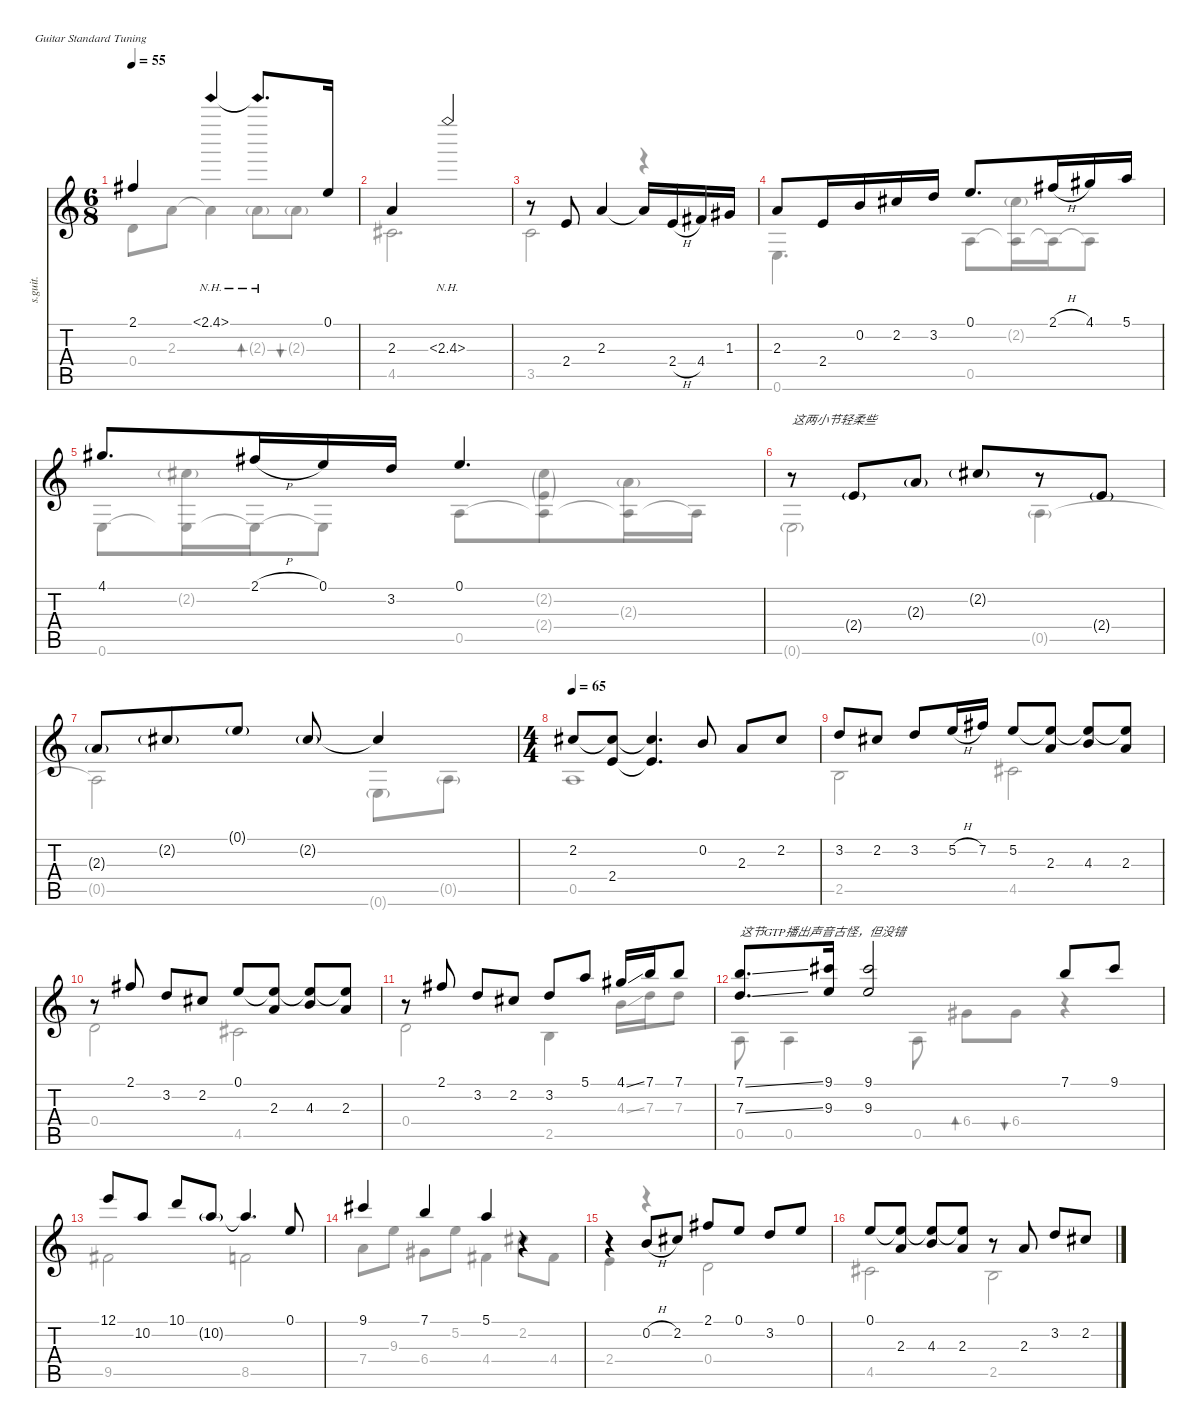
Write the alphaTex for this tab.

\defaultSystemsLayout 4
\hideDynamics
\bracketExtendMode nobrackets
\otherSystemsTrackNameOrientation horizontal
\track ("" "s.guit.") {instrument acousticguitarsteel}
\staff {score tabs}
\tuning (E4 B3 G3 D3 A2 E2)
\voice
\ts (6 8)
\tempo 55
\clef g2
\ks c
2.1{acc #}.4{dy f beam Up} 2.1{nh acc #}.4{beam Up} 2.1{nh t acc #}.8{d beam Up} 0.1.16{beam Up} |
2.3.4{beam Up} 2.3{nh}.2{beam Up} |
r.8{beam Up} 2.4.8{beam Up} 2.3.4{beam Up} 2.3{t}.16{beam Up} 2.4{h}.16{beam Up} 4.4{acc #}.16{beam Up} 1.3{acc #}.16{beam Up} |
2.3.8{dy ff beam Up} 2.4.16{beam Up} 0.2.16{beam Up} 2.2{acc #}.16{beam Up} 3.2.16{beam Up} 0.1.8{d beam Up} 2.1{h acc #}.16{dy f beam Up} 4.1{acc #}.16{beam Up} 5.1.16{beam Up} |
4.1{acc #}.8{d dy ff beam Up} 2.1{h acc #}.16{beam Up} 0.1.16{beam Up} 3.2.16{dy f beam Up} 0.1.4{d beam Up} |
r.8{txt "这两小节轻柔些" beam Up} 2.4{g}.8{dy mf beam Up} 2.3{g}.8{beam Up} 2.2{g acc #}.8{beam Up} r.8{beam Up} 2.4{g}.8{beam Up} |
2.3{g}.8{beam Up} 2.2{g acc #}.8{beam Up} 0.1{g}.8{beam Up} 2.2{g acc #}.8{beam Up} 2.2{t acc #}.4{dy f beam Up} |
\ts (4 4)
\beaming (8 2 2 2 2)
\tempo 65
2.2{acc #}.8{beam Up} (2.4 2.2{t acc #}).8{beam Up} (2.2{t acc #} 2.4{t}).4{d beam Up} 0.2.8{beam Up} 2.3.8{beam Up} 2.2{acc #}.8{beam Up} |
3.2.8{beam Up} 2.2{acc #}.8{beam Up} 3.2.8{beam Up} 5.2{h}.16{beam Up} 7.2{acc #}.16{beam Up} 5.2.8{beam Up} (2.3 5.2{t}).8{beam Up} (4.3 5.2{t}).8{beam Up} (5.2{t} 2.3).8{beam Up} |
r.8{beam Up} 2.1{acc #}.8{beam Up} 3.2.8{beam Up} 2.2{acc #}.8{beam Up} 0.1.8{beam Up} (2.3 0.1{t}).8{beam Up} (4.3 0.1{t}).8{beam Up} (0.1{t} 2.3).8{beam Up} |
r.8{beam Up} 2.1{acc #}.8{beam Up} 3.2.8{beam Up} 2.2{acc #}.8{beam Up} 3.2.8{beam Up} 5.1.8{beam Up} 4.1{ss acc #}.16{beam Up} 7.1.16{beam Up} 7.1.8{beam Up} |
(7.1{ss} 7.3{ss}).8{d txt "这节GTP播出声音古怪，但没错" beam Up} (9.1{acc #} 9.3).16{beam Up} (9.1{acc #} 9.3).2{beam Up} 7.1.8{beam Up} 9.1{acc #}.8{beam Up} |
12.1.8{beam Up} 10.2.8{beam Up} 10.1.8{beam Up} 10.2{g}.8{dy mf beam Up} 10.2{t}.4{d dy f beam Up} 0.1.8{beam Up} |
9.1{acc #}.4{beam Up} 7.1.4{beam Up} 5.1.4{beam Up} r.4{beam Up} |
r.4{beam Up} 0.2{h}.8{beam Up} 2.2{acc #}.8{beam Up} 2.1{acc #}.8{beam Up} 0.1.8{beam Up} 3.2.8{beam Up} 0.1.8{beam Up} |
0.1.8{beam Up} (2.3 0.1{t}).8{beam Up} (4.3 0.1{t}).8{beam Up} (0.1{t} 2.3).8{beam Up} r.8{beam Up} 2.3.8{beam Up} 3.2.8{beam Up} 2.2{acc #}.8{beam Up}
\voice
\clef g2
\ottava regular
\simile none
\ks c
0.4.8{dy f beam Down} 2.3.8{beam Down} 2.3{t}.4{beam Down} 2.3{g}.8{bd 60 dy mf beam Down} 2.3{g}.8{bu 60 beam Down} |
4.5{acc #}.2{d dy f beam Down} |
3.5.2{beam Down} r.4{beam Down} |
0.6.4{d beam Down} 0.5.8{beam Down} (2.2{g acc #} 0.5{t}).16{dy mf beam Down} 0.5{t}.16{beam Down} 0.5{t}.8{dy f beam Down} |
0.6.8{beam Down} (2.2{g acc #} 0.6{t}).16{dy mf beam Down} 0.6{t}.16{beam Down} 0.6{t}.8{dy f beam Down} 0.5.8{beam Down} (2.2{g acc #} 2.4{g} 0.5{t}).8{dy mf beam Down} (2.3{g} 0.5{t}).16{beam Down} 0.5{t}.16{dy f beam Down} |
0.6{g}.2{dy mf beam Down} 0.5{g}.4{beam Down} |
0.5{t}.2{dy f beam Down} 0.6{g}.8{dy mf beam Down} 0.5{g}.8{beam Down} |
0.5.1{dy f beam Down} |
2.5.2{beam Down} 4.5{acc #}.2{beam Down} |
0.4.2{beam Down} 4.5{acc #}.2{beam Down} |
0.4.2{beam Down} 2.5.4{beam Down} 4.3{ss}.16{beam Down} 7.3.16{beam Down} 7.3.8{beam Down} |
0.5.8{beam Down} 0.5.4{beam Down} 0.5.8{beam Down} 6.4{acc #}.8{bd 60 beam Down} 6.4{acc #}.8{bu 60 beam Down} r.4{beam Down} |
9.5{acc #}.2{beam Down} 8.5.2{beam Down} |
7.4.8{beam Down} 9.3.8{beam Down} 6.4{acc #}.8{beam Down} 5.2.8{beam Down} 4.4{acc #}.4{beam Down} 2.2{acc #}.8{beam Down} 4.4{acc #}.8{beam Down} |
2.4.4{beam Down} r.4{beam Down} 0.4.2{beam Down} |
4.5{acc #}.2{beam Down} 2.5.2{beam Down}
